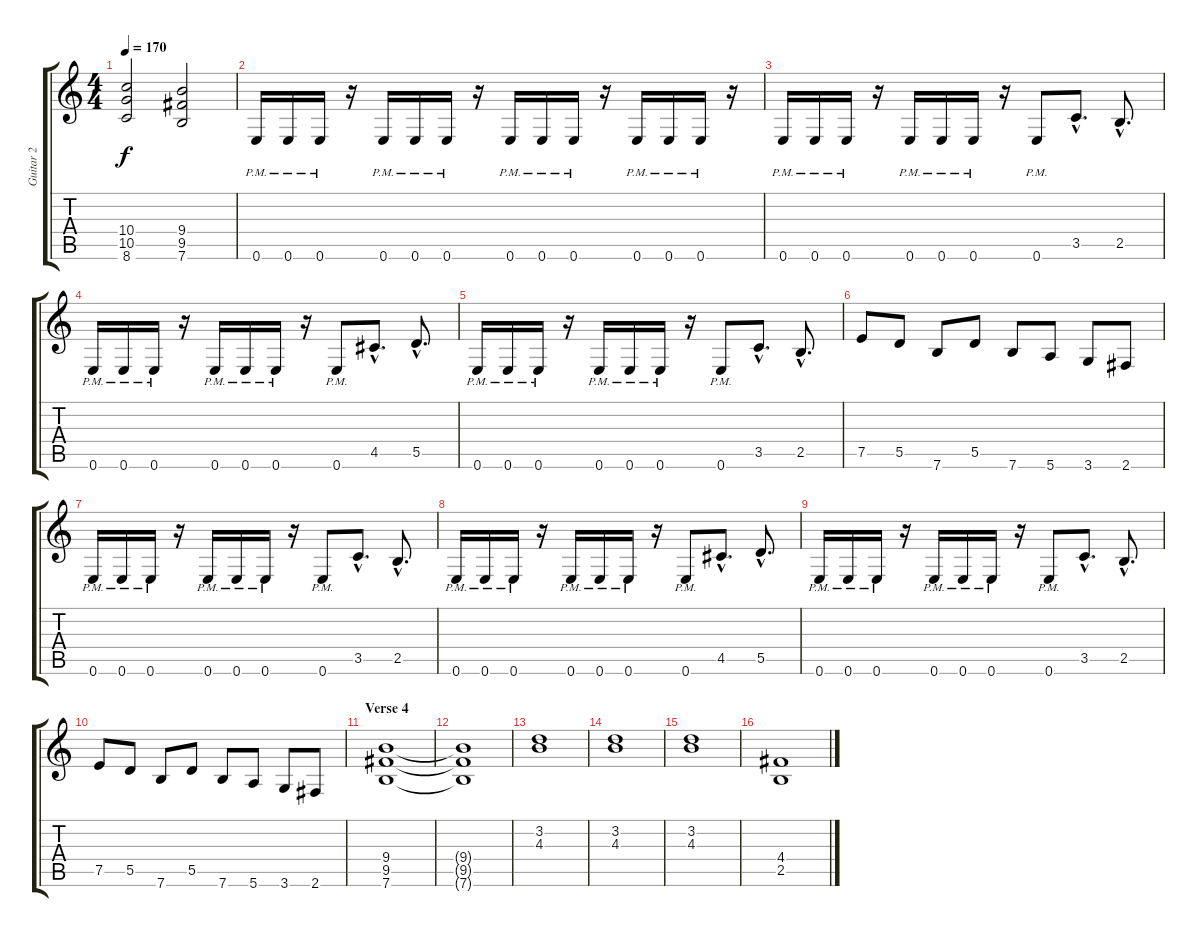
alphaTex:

\track ("Guitar 2" "Guitar 2") {instrument distortionguitar}
\staff {score tabs}
\tuning (E4 B3 G3 D3 A2 E2) {hide}
\ts (4 4)
\tempo 170
\clef g2
\ks c
(10.4 10.5 8.6).2{dy f} (9.4 9.5 7.6).2 |
0.6{pm}.16 0.6{pm}.16 0.6{pm}.16 r.16 0.6{pm}.16 0.6{pm}.16 0.6{pm}.16 r.16 0.6{pm}.16 0.6{pm}.16 0.6{pm}.16 r.16 0.6{pm}.16 0.6{pm}.16 0.6{pm}.16 r.16 |
0.6{pm}.16 0.6{pm}.16 0.6{pm}.16 r.16 0.6{pm}.16 0.6{pm}.16 0.6{pm}.16 r.16 0.6{pm}.8 3.5{hac}.8{d} 2.5{hac}.8{d} |
0.6{pm}.16 0.6{pm}.16 0.6{pm}.16 r.16 0.6{pm}.16 0.6{pm}.16 0.6{pm}.16 r.16 0.6{pm}.8 4.5{hac}.8{d} 5.5{hac}.8{d} |
0.6{pm}.16 0.6{pm}.16 0.6{pm}.16 r.16 0.6{pm}.16 0.6{pm}.16 0.6{pm}.16 r.16 0.6{pm}.8 3.5{hac}.8{d} 2.5{hac}.8{d} |
7.5.8 5.5.8 7.6.8 5.5.8 7.6.8 5.6.8 3.6.8 2.6.8 |
0.6{pm}.16 0.6{pm}.16 0.6{pm}.16 r.16 0.6{pm}.16 0.6{pm}.16 0.6{pm}.16 r.16 0.6{pm}.8 3.5{hac}.8{d} 2.5{hac}.8{d} |
0.6{pm}.16 0.6{pm}.16 0.6{pm}.16 r.16 0.6{pm}.16 0.6{pm}.16 0.6{pm}.16 r.16 0.6{pm}.8 4.5{hac}.8{d} 5.5{hac}.8{d} |
0.6{pm}.16 0.6{pm}.16 0.6{pm}.16 r.16 0.6{pm}.16 0.6{pm}.16 0.6{pm}.16 r.16 0.6{pm}.8 3.5{hac}.8{d} 2.5{hac}.8{d} |
7.5.8 5.5.8 7.6.8 5.5.8 7.6.8 5.6.8 3.6.8 2.6.8 |
\section ("" "Verse 4")
(9.4 9.5 7.6).1 |
(9.4{t} 9.5{t} 7.6{t}).1 |
(3.2 4.3).1{instrument acousticguitarsteel} |
(3.2 4.3).1 |
(3.2 4.3).1 |
(4.4 2.5).1
